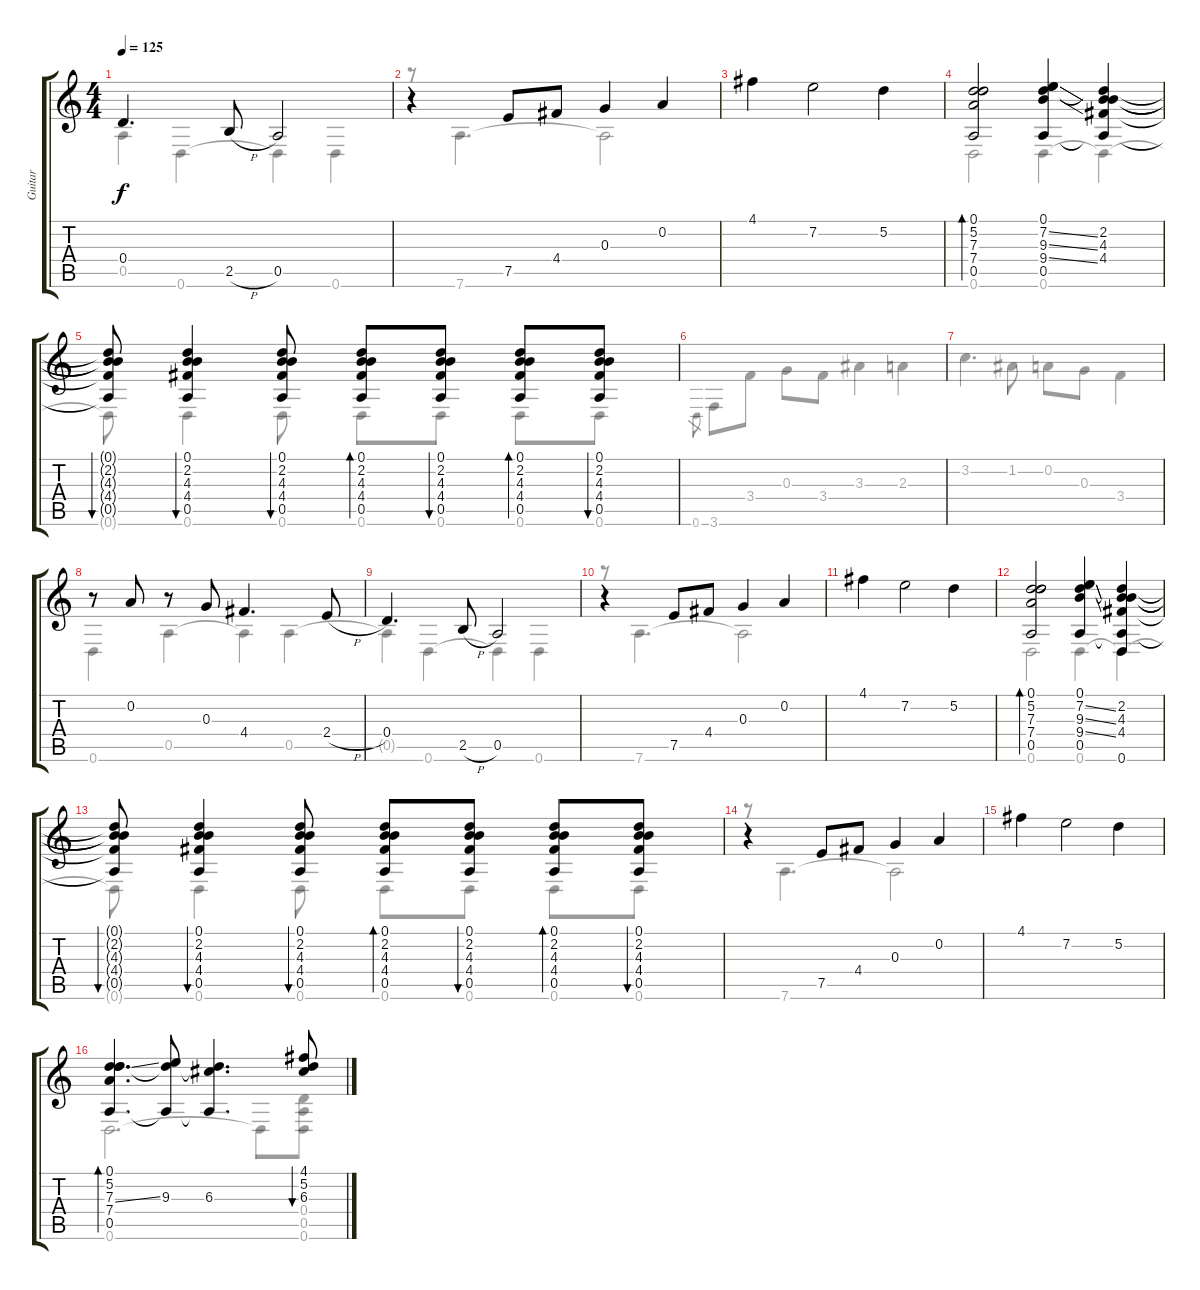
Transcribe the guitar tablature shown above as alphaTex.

\track ("Guitar" "Guitar") {instrument acousticguitarsteel}
\staff {score tabs}
\tuning (D4 A3 G3 D3 A2 D2) {hide}
\voice
\ts (4 4)
\tempo 125
\clef g2
\ks c
0.4.4{d dy f} 2.5{h}.8 0.5.2 |
r.4 7.5.8 4.4.8 0.3.4 0.2.4 |
4.1.4 7.2.2 5.2.4 |
(0.1 5.2 7.3 7.4 0.5).2{bd 240} (0.1 7.2{ss} 9.3{ss} 9.4{ss} 0.5).4 (0.1{t} 2.2 4.3 4.4 0.5{t}).4 |
(0.1{t} 2.2{t} 4.3{t} 4.4{t} 0.5{t}).8{bu 240} (0.1 2.2 4.3 4.4 0.5).4{bu 240} (0.1 2.2 4.3 4.4 0.5).8{bu 60} (0.1 2.2 4.3 4.4 0.5).8{bd 60} (0.1 2.2 4.3 4.4 0.5).8{bu 60} (0.1 2.2 4.3 4.4 0.5).8{bd 60} (0.1 2.2 4.3 4.4 0.5).8{bu 60} |
|
|
r.8 0.2.8 r.8 0.3.8 4.4.4{d} 2.4{h}.8 |
0.4.4{d} 2.5{h}.8 0.5.2 |
r.4 7.5.8 4.4.8 0.3.4 0.2.4 |
4.1.4 7.2.2 5.2.4 |
(0.1 5.2 7.3 7.4 0.5).2{bd 240} (0.1 7.2{ss} 9.3{ss} 9.4{ss} 0.5).4 (0.1{t} 2.2 4.3 4.4 0.5{t} 0.6).4 |
(0.1{t} 2.2{t} 4.3{t} 4.4{t} 0.5{t}).8{bu 240} (0.1 2.2 4.3 4.4 0.5).4{bu 240} (0.1 2.2 4.3 4.4 0.5).8{bu 60} (0.1 2.2 4.3 4.4 0.5).8{bd 60} (0.1 2.2 4.3 4.4 0.5).8{bu 60} (0.1 2.2 4.3 4.4 0.5).8{bd 60} (0.1 2.2 4.3 4.4 0.5).8{bu 60} |
r.4 7.5.8 4.4.8 0.3.4 0.2.4 |
4.1.4 7.2.2 5.2.4 |
(0.1 5.2 7.3{ss} 7.4 0.5).4{d bd 240} (0.1{t} 9.3 0.5{t}).8 (0.1{t} 6.3 0.5{t}).4{d} (4.1 5.2 6.3).8{bu 120}
\voice
\clef g2
\ottava regular
\simile none
\ks c
0.5{t}.4{dy f} 0.6.4 0.6{t}.4 0.6.4 |
r.8 7.6.4{d} 7.6{t}.2 |
|
0.6.2 0.6.4 0.6{t}.4 |
0.6{t}.8 0.6.4 0.6.8 0.6.8 0.6.8 0.6.8 0.6.8 |
0.6.8{gr} 3.6.8 3.4.8 0.3.8 3.4.8 3.3.4 2.3.4 |
3.2.4{d} 1.2.8 0.2.8 0.3.8 3.4.4 |
0.6.4 0.5.4 0.5{t}.4 0.5.4 |
0.5{t}.4 0.6.4 0.6{t}.4 0.6.4 |
r.8 7.6.4{d} 7.6{t}.2 |
|
0.6.2 0.6.4 0.6{t}.4 |
0.6{t}.8 0.6.4 0.6.8 0.6.8 0.6.8 0.6.8 0.6.8 |
r.8 7.6.4{d} 7.6{t}.2 |
|
0.6.2{d} 0.6{t}.8 (0.4 0.5 0.6).8
